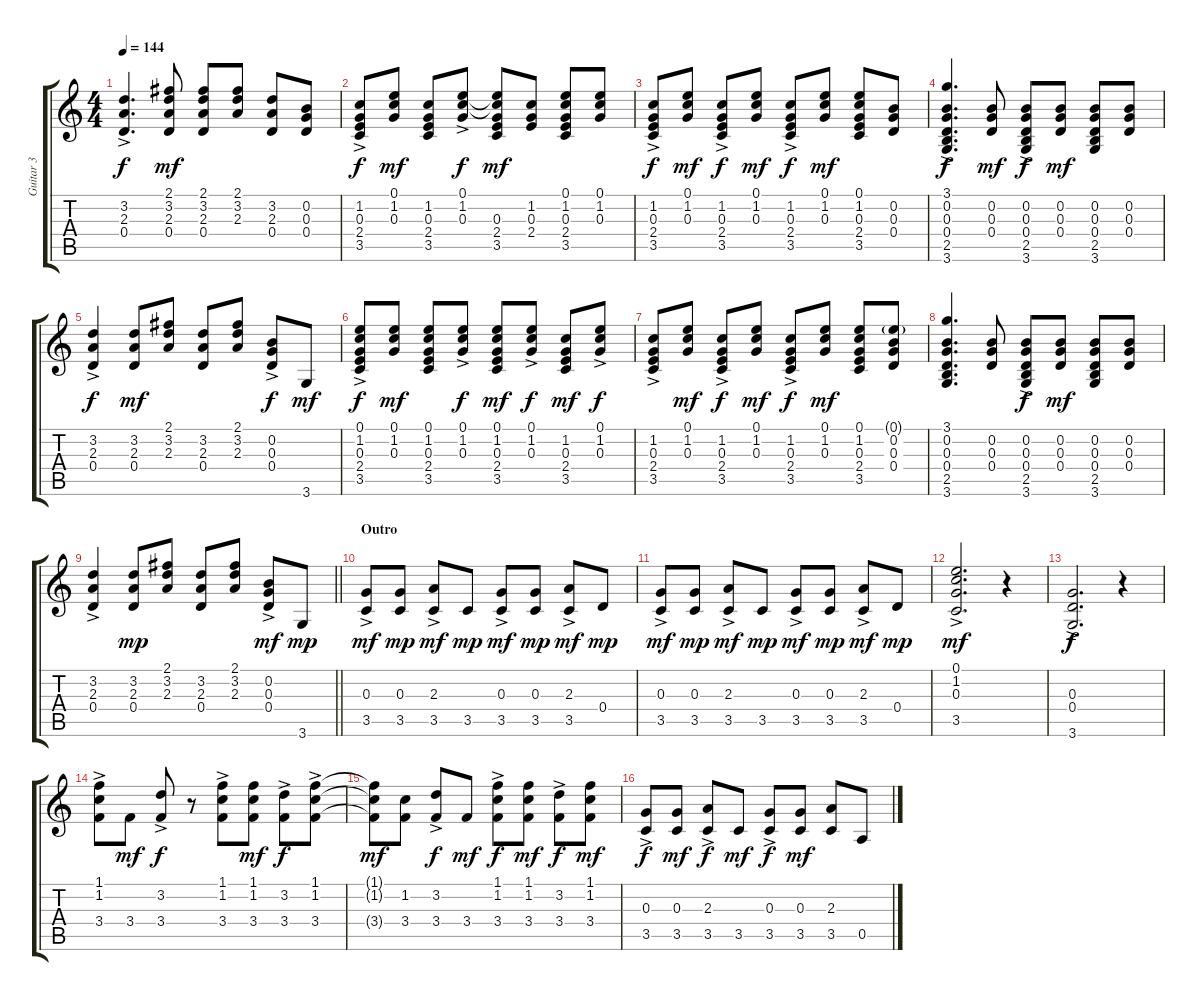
\track ("Guitar 3" "Guitar 3") {instrument electricguitarclean}
\staff {score tabs}
\tuning (E4 B3 G3 D3 A2 E2) {hide}
\ts (4 4)
\tempo 144
\clef g2
\ks c
(3.2{ac} 2.3{ac} 0.4{ac}).4{d dy f} (2.1 3.2 2.3 0.4).8{dy mf} (2.1 3.2 2.3 0.4).8 (2.1 3.2 2.3).8 (3.2 2.3 0.4).8 (0.2 0.3 0.4).8 |
(1.2{ac} 0.3{ac} 2.4{ac} 3.5{ac}).8{dy f} (0.1 1.2 0.3).8{dy mf} (1.2 0.3 2.4 3.5).8 (0.1{ac} 1.2{ac} 0.3{ac}).8{dy f} (0.1{t} 1.2{t} 0.3 2.4 3.5).8{dy mf} (1.2 0.3 2.4).8 (0.1 1.2 0.3 2.4 3.5).8 (0.1 1.2 0.3).8 |
(1.2{ac} 0.3{ac} 2.4{ac} 3.5{ac}).8{dy f} (0.1 1.2 0.3).8{dy mf} (1.2{ac} 0.3{ac} 2.4{ac} 3.5{ac}).8{dy f} (0.1 1.2 0.3).8{dy mf} (1.2{ac} 0.3{ac} 2.4{ac} 3.5{ac}).8{dy f} (0.1 1.2 0.3).8{dy mf} (0.1 1.2 0.3 2.4 3.5).8 (0.2 0.3 0.4).8 |
(3.1{ac} 0.2{ac} 0.3{ac} 0.4{ac} 2.5{ac} 3.6{ac}).4{d dy f} (0.2 0.3 0.4).8{dy mf} (0.2{ac} 0.3{ac} 0.4{ac} 2.5{ac} 3.6{ac}).8{dy f} (0.2 0.3 0.4).8{dy mf} (0.2 0.3 0.4 2.5 3.6).8 (0.2 0.3 0.4).8 |
(3.2{ac} 2.3{ac} 0.4{ac}).4{dy f} (3.2 2.3 0.4).8{dy mf} (2.1 3.2 2.3).8 (3.2 2.3 0.4).8 (2.1 3.2 2.3).8 (0.2{ac} 0.3{ac} 0.4{ac}).8{dy f} 3.6.8{dy mf} |
(0.1{ac} 1.2{ac} 0.3{ac} 2.4{ac} 3.5{ac}).8{dy f} (0.1 1.2 0.3).8{dy mf} (0.1 1.2 0.3 2.4 3.5).8 (0.1{ac} 1.2{ac} 0.3{ac}).8{dy f} (0.1 1.2 0.3 2.4 3.5).8{dy mf} (0.1{ac} 1.2{ac} 0.3{ac}).8{dy f} (1.2 0.3 2.4 3.5).8{dy mf} (0.1{ac} 1.2{ac} 0.3{ac}).8{dy f} |
(1.2{ac} 0.3{ac} 2.4{ac} 3.5{ac}).8 (0.1 1.2 0.3).8{dy mf} (1.2{ac} 0.3{ac} 2.4{ac} 3.5{ac}).8{dy f} (0.1 1.2 0.3).8{dy mf} (1.2{ac} 0.3{ac} 2.4{ac} 3.5{ac}).8{dy f} (0.1 1.2 0.3).8{dy mf} (0.1 1.2 0.3 2.4 3.5).8 (0.1{g} 0.2 0.3 0.4).8 |
(3.1 0.2 0.3 0.4 2.5 3.6).4{d} (0.2 0.3 0.4).8 (0.2{ac} 0.3{ac} 0.4{ac} 2.5{ac} 3.6{ac}).8{dy f} (0.2 0.3 0.4).8{dy mf} (0.2 0.3 0.4 2.5 3.6).8 (0.2 0.3 0.4).8 |
\barLineRight lightlight
(3.2{ac} 2.3{ac} 0.4{ac}).4 (3.2 2.3 0.4).8{dy mp} (2.1 3.2 2.3).8 (3.2 2.3 0.4).8 (2.1 3.2 2.3).8 (0.2{ac} 0.3{ac} 0.4{ac}).8{dy mf} 3.6.8{dy mp} |
\section ("" "Outro")
(0.3{ac} 3.5{ac}).8{dy mf} (0.3 3.5).8{dy mp} (2.3{ac} 3.5{ac}).8{dy mf} 3.5.8{dy mp} (0.3{ac} 3.5{ac}).8{dy mf} (0.3 3.5).8{dy mp} (2.3{ac} 3.5{ac}).8{dy mf} 0.4.8{dy mp} |
(0.3{ac} 3.5{ac}).8{dy mf} (0.3 3.5).8{dy mp} (2.3{ac} 3.5{ac}).8{dy mf} 3.5.8{dy mp} (0.3{ac} 3.5{ac}).8{dy mf} (0.3 3.5).8{dy mp} (2.3{ac} 3.5{ac}).8{dy mf} 0.4.8{dy mp} |
(0.1{ac} 1.2{ac} 0.3{ac} 3.5{ac}).2{d dy mf} r.4 |
(0.3{ac} 0.4{ac} 3.6{ac}).2{d dy f} r.4 |
(1.1{ac} 1.2{ac} 3.4{ac}).8 3.4.8{dy mf} (3.2{ac} 3.4{ac}).8{dy f} r.8 (1.1{ac} 1.2{ac} 3.4{ac}).8 (1.1 1.2 3.4).8{dy mf} (3.2{ac} 3.4{ac}).8{dy f} (1.1{ac} 1.2{ac} 3.4{ac}).8 |
(1.1{t} 1.2{t} 3.4{t}).8{dy mf} (1.2 3.4).8 (3.2{ac} 3.4{ac}).8{dy f} 3.4.8{dy mf} (1.1{ac} 1.2{ac} 3.4{ac}).8{dy f} (1.1 1.2 3.4).8{dy mf} (3.2{ac} 3.4{ac}).8{dy f} (1.1 1.2 3.4).8{dy mf} |
(0.3{ac} 3.5{ac}).8{dy f} (0.3 3.5).8{dy mf} (2.3{ac} 3.5{ac}).8{dy f} 3.5.8{dy mf} (0.3{ac} 3.5{ac}).8{dy f} (0.3 3.5).8{dy mf} (2.3 3.5).8 0.5.8
